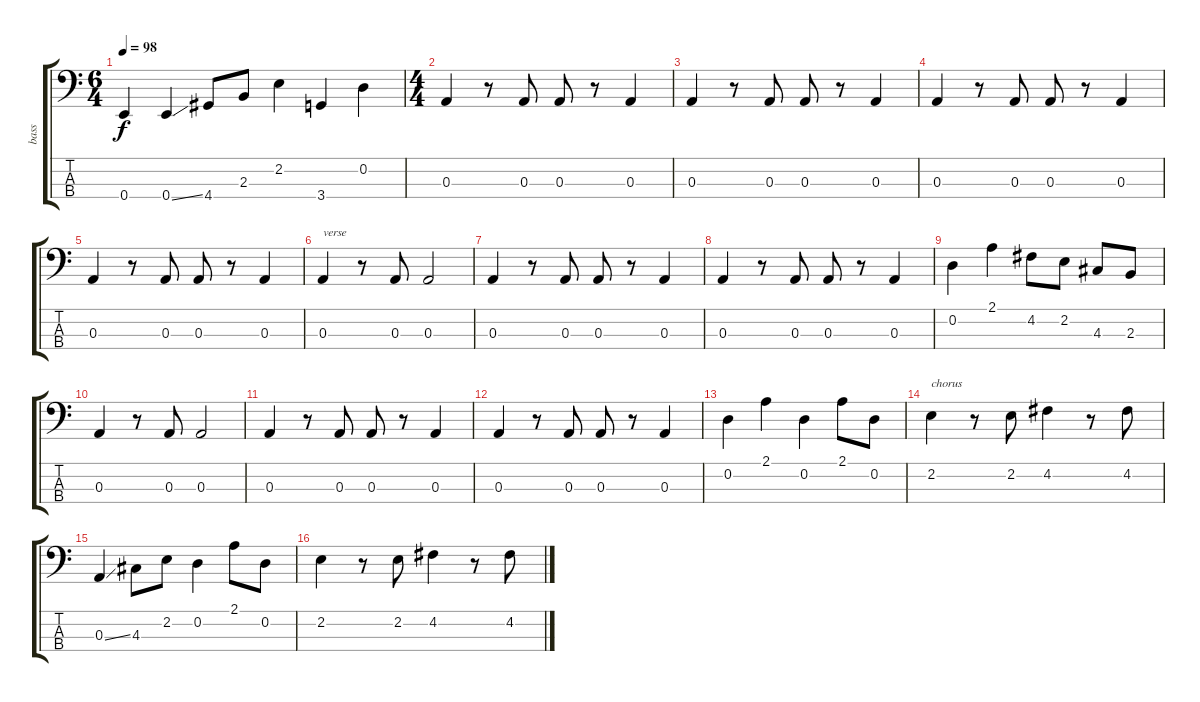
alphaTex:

\track ("bass" "bass") {instrument electricbassfinger}
\staff {score tabs}
\tuning (G2 D2 A1 E1) {hide}
\ts (6 4)
\tempo 98
\clef f4
\ks c
0.4.4{dy f} 0.4{ss}.4 4.4.8 2.3.8 2.2.4 3.4.4 0.2.4 |
\ts (4 4)
0.3.4 r.8 0.3.8 0.3.8 r.8 0.3.4 |
0.3.4 r.8 0.3.8 0.3.8 r.8 0.3.4 |
0.3.4 r.8 0.3.8 0.3.8 r.8 0.3.4 |
0.3.4 r.8 0.3.8 0.3.8 r.8 0.3.4 |
0.3.4{txt "verse"} r.8 0.3.8 0.3.2 |
0.3.4 r.8 0.3.8 0.3.8 r.8 0.3.4 |
0.3.4 r.8 0.3.8 0.3.8 r.8 0.3.4 |
0.2.4 2.1.4 4.2.8 2.2.8 4.3.8 2.3.8 |
0.3.4 r.8 0.3.8 0.3.2 |
0.3.4 r.8 0.3.8 0.3.8 r.8 0.3.4 |
0.3.4 r.8 0.3.8 0.3.8 r.8 0.3.4 |
0.2.4 2.1.4 0.2.4 2.1.8 0.2.8 |
2.2.4{txt "chorus"} r.8 2.2.8 4.2.4 r.8 4.2.8 |
0.3{ss}.4 4.3.8 2.2.8 0.2.4 2.1.8 0.2.8 |
2.2.4 r.8 2.2.8 4.2.4 r.8 4.2.8
